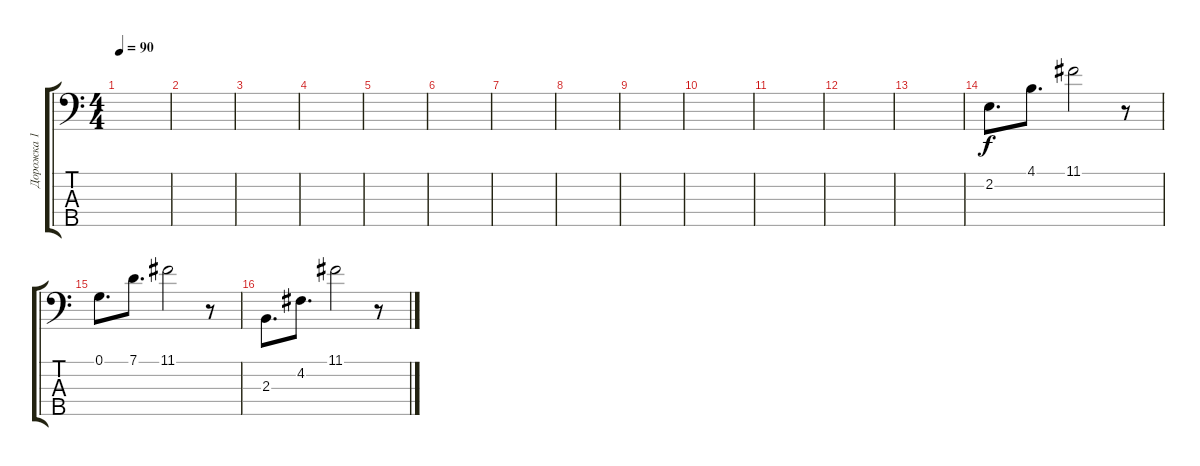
\track ("Дорожка 1" "Дорожка 1") {instrument acousticguitarsteel}
\staff {score tabs}
\tuning (G2 D2 A1 E1 B0) {hide}
\ts (4 4)
\tempo 90
\clef f4
\ks c
|
|
|
|
|
|
|
|
|
|
|
|
|
2.2.8{d} 4.1.8{d} 11.1.2 r.8 |
0.1.8{d} 7.1.8{d} 11.1.2 r.8 |
2.3.8{d} 4.2.8{d} 11.1.2 r.8
